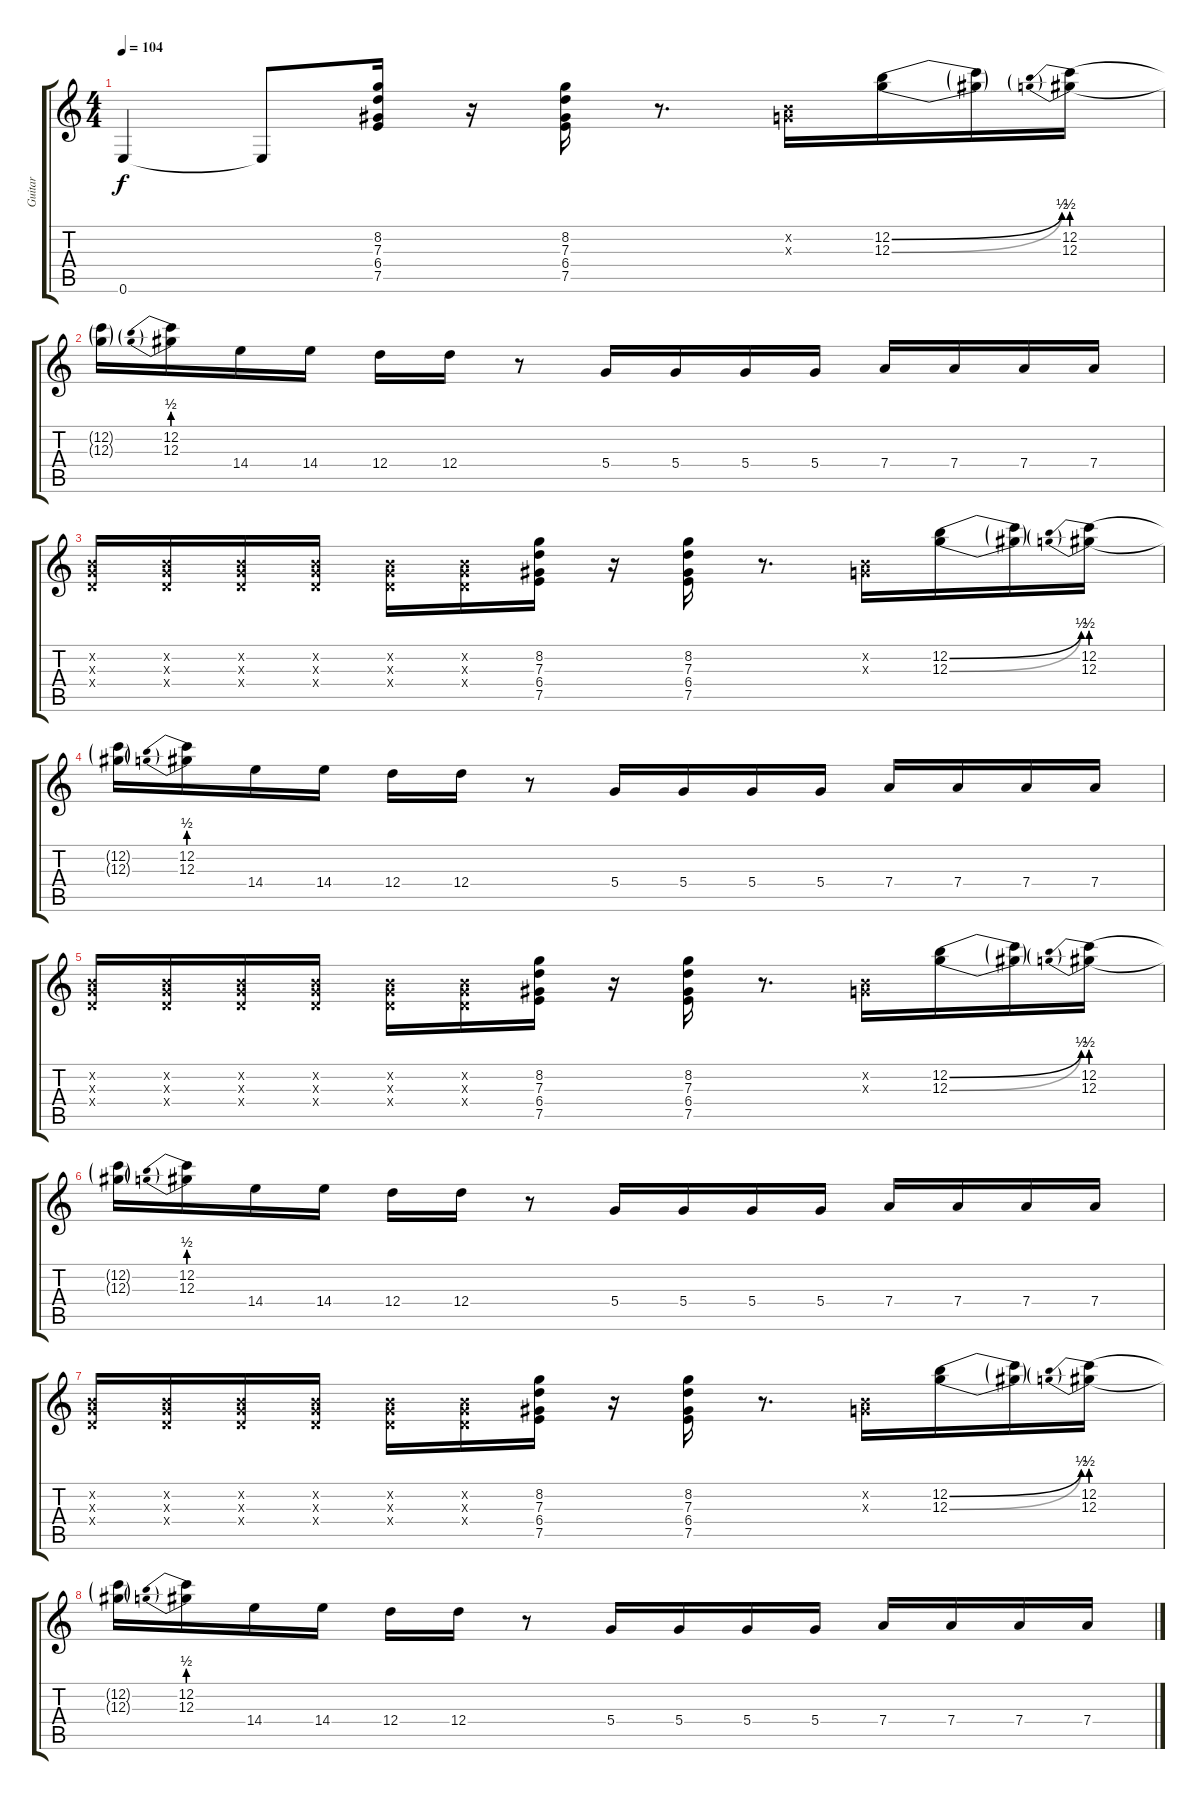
\track ("Guitar" "Guitar") {instrument distortionguitar}
\staff {score tabs}
\tuning (E4 B3 G3 D3 A2 E2) {hide}
\ts (4 4)
\tempo 104
\clef g2
\ks c
0.6.4{dy f} 0.6{t}.8 (8.2 7.3 6.4 7.5).16 r.16 (8.2 7.3 6.4 7.5).16 r.8{d} (0.2{x} 0.3{x}).16 (12.2{be (bend 0 0 60 2)} 12.3{be (bend 0 0 60 2)}).16 (12.2{t} 12.3{t}).16 (12.2{be (prebend 0 2 60 2)} 12.3{be (prebend 0 2 60 2)}).16 |
(12.2{t} 12.3{t}).16 (12.2{be (prebend 0 2 60 2)} 12.3{be (prebend 0 2 60 2)}).16 14.4.16 14.4.16 12.4.16 12.4.16 r.8 5.4.16 5.4.16 5.4.16 5.4.16 7.4.16 7.4.16 7.4.16 7.4.16 |
(0.2{x} 0.3{x} 0.4{x}).16 (0.2{x} 0.3{x} 0.4{x}).16 (0.2{x} 0.3{x} 0.4{x}).16 (0.2{x} 0.3{x} 0.4{x}).16 (0.2{x} 0.3{x} 0.4{x}).16 (0.2{x} 0.3{x} 0.4{x}).16 (8.2 7.3 6.4 7.5).16 r.16 (8.2 7.3 6.4 7.5).16 r.8{d} (0.2{x} 0.3{x}).16 (12.2{be (bend 0 0 60 2)} 12.3{be (bend 0 0 60 2)}).16 (12.2{t} 12.3{t}).16 (12.2{be (prebend 0 2 60 2)} 12.3{be (prebend 0 2 60 2)}).16 |
(12.2{t} 12.3{t}).16 (12.2{be (prebend 0 2 60 2)} 12.3{be (prebend 0 2 60 2)}).16 14.4.16 14.4.16 12.4.16 12.4.16 r.8 5.4.16 5.4.16 5.4.16 5.4.16 7.4.16 7.4.16 7.4.16 7.4.16 |
(0.2{x} 0.3{x} 0.4{x}).16 (0.2{x} 0.3{x} 0.4{x}).16 (0.2{x} 0.3{x} 0.4{x}).16 (0.2{x} 0.3{x} 0.4{x}).16 (0.2{x} 0.3{x} 0.4{x}).16 (0.2{x} 0.3{x} 0.4{x}).16 (8.2 7.3 6.4 7.5).16 r.16 (8.2 7.3 6.4 7.5).16 r.8{d} (0.2{x} 0.3{x}).16 (12.2{be (bend 0 0 60 2)} 12.3{be (bend 0 0 60 2)}).16 (12.2{t} 12.3{t}).16 (12.2{be (prebend 0 2 60 2)} 12.3{be (prebend 0 2 60 2)}).16 |
(12.2{t} 12.3{t}).16 (12.2{be (prebend 0 2 60 2)} 12.3{be (prebend 0 2 60 2)}).16 14.4.16 14.4.16 12.4.16 12.4.16 r.8 5.4.16 5.4.16 5.4.16 5.4.16 7.4.16 7.4.16 7.4.16 7.4.16 |
(0.2{x} 0.3{x} 0.4{x}).16 (0.2{x} 0.3{x} 0.4{x}).16 (0.2{x} 0.3{x} 0.4{x}).16 (0.2{x} 0.3{x} 0.4{x}).16 (0.2{x} 0.3{x} 0.4{x}).16 (0.2{x} 0.3{x} 0.4{x}).16 (8.2 7.3 6.4 7.5).16 r.16 (8.2 7.3 6.4 7.5).16 r.8{d} (0.2{x} 0.3{x}).16 (12.2{be (bend 0 0 60 2)} 12.3{be (bend 0 0 60 2)}).16 (12.2{t} 12.3{t}).16 (12.2{be (prebend 0 2 60 2)} 12.3{be (prebend 0 2 60 2)}).16 |
(12.2{t} 12.3{t}).16 (12.2{be (prebend 0 2 60 2)} 12.3{be (prebend 0 2 60 2)}).16 14.4.16 14.4.16 12.4.16 12.4.16 r.8 5.4.16 5.4.16 5.4.16 5.4.16 7.4.16 7.4.16 7.4.16 7.4.16
